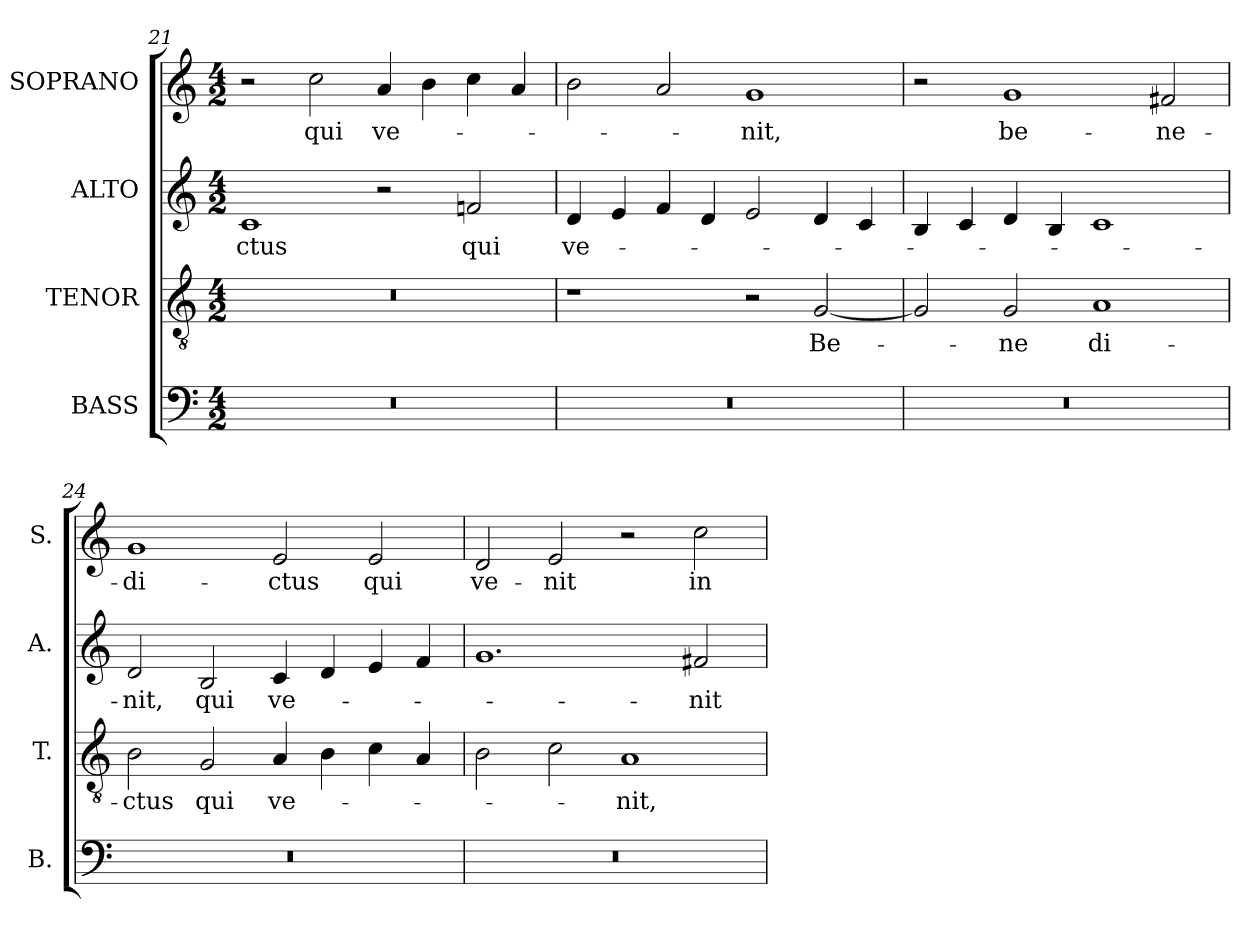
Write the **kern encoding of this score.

**kern	**kern	**text	**kern	**text	**kern	**text
*part4	*part3	*part3	*part2	*part2	*part1	*part1
*staff4	*staff3	*staff3	*staff2	*staff2	*staff1	*staff1
*I"BASS	*I"TENOR	*	*I"ALTO	*	*I"SOPRANO	*
*I'B.	*I'T.	*	*I'A.	*	*I'S.	*
*clefF4	*clefGv2	*	*clefG2	*	*clefG2	*
*	*ITrd7c12	*	*	*	*	*
*k[]	*k[]	*	*k[]	*	*k[]	*
*C:	*C:	*	*C:	*	*C:	*
*M4/2	*M4/2	*	*M4/2	*	*M4/2	*
=21	=21	=21	=21	=21	=21	=21
!LO:N:vis=1	!LO:N:vis=1	!	!	!	!	!
!	!	!	!	!LO:LY:b:color=#000000	!	!
0r	0r	.	1ci	-ctus	2r	.
!	!	!	!	!	!	!LO:LY:b:color=#000000
.	.	.	.	.	2cci\	qui
!	!	!	!	!	!	!LO:LY:b:color=#000000
.	.	.	2r	.	4ai/	ve-
.	.	.	.	.	4bi\	.
!	!	!	!	!LO:LY:b:color=#000000	!	!
.	.	.	2fni/	qui	4cci\	.
.	.	.	.	.	4ai/	.
=22	=22	=22	=22	=22	=22	=22
!LO:N:vis=1	!	!	!	!	!	!
!	!	!	!	!LO:LY:b:color=#000000	!	!
0r	1r	.	4di/	ve-	2bi\	.
.	.	.	4ei/	.	.	.
.	.	.	4fi/	.	2ai/	.
.	.	.	4di/	.	.	.
!	!	!	!	!	!	!LO:LY:b:color=#000000
.	2r	.	2ei/	.	1gi	-nit,
!	!	!LO:LY:b:color=#000000	!	!	!	!
.	[2GGi/	Be-	4di/	.	.	.
.	.	.	4ci/	.	.	.
=23	=23	=23	=23	=23	=23	=23
!LO:N:vis=1	!	!	!	!	!	!
0r	2GGi/]	.	4Bi/	.	2r	.
.	.	.	4ci/	.	.	.
!	!	!LO:LY:b:color=#000000	!	!	!	!
!	!	!	!	!	!	!LO:LY:b:color=#000000
.	2GGi/	-ne	4di/	.	1gi	be-
.	.	.	4Bi/	.	.	.
!	!	!LO:LY:b:color=#000000	!	!	!	!
.	1AAi	di-	1ci	.	.	.
!	!	!	!	!	!	!LO:LY:b:color=#000000
.	.	.	.	.	2f#Xi/	-ne-
=24	=24	=24	=24	=24	=24	=24
!LO:N:vis=1	!	!	!	!	!	!
!	!	!LO:LY:b:color=#000000	!	!	!	!
!	!	!	!	!LO:LY:b:color=#000000	!	!
!	!	!	!	!	!	!LO:LY:b:color=#000000
0r	2BBi\	-ctus	2di/	-nit,	1gi	-di-
!	!	!LO:LY:b:color=#000000	!	!	!	!
!	!	!	!	!LO:LY:b:color=#000000	!	!
.	2GGi/	qui	2Bi/	qui	.	.
!	!	!LO:LY:b:color=#000000	!	!	!	!
!	!	!	!	!LO:LY:b:color=#000000	!	!
!	!	!	!	!	!	!LO:LY:b:color=#000000
.	4AAi/	ve-	4ci/	ve-	2ei/	-ctus
.	4BBi\	.	4di/	.	.	.
!	!	!	!	!	!	!LO:LY:b:color=#000000
.	4Ci\	.	4ei/	.	2ei/	qui
.	4AAi/	.	4fi/	.	.	.
=25	=25	=25	=25	=25	=25	=25
!LO:N:vis=1	!	!	!	!	!	!
!	!	!	!	!	!	!LO:LY:b:color=#000000
0r	2BBi\	.	1.gi	.	2di/	ve-
!	!	!	!	!	!	!LO:LY:b:color=#000000
.	2Ci\	.	.	.	2ei/	-nit
!	!	!LO:LY:b:color=#000000	!	!	!	!
.	1AAi	-nit,	.	.	2r	.
!	!	!	!	!LO:LY:b:color=#000000	!	!
!	!	!	!	!	!	!LO:LY:b:color=#000000
.	.	.	2f#Xi/	-nit	2cci\	in
=	=	=	=	=	=	=
*-	*-	*-	*-	*-	*-	*-
